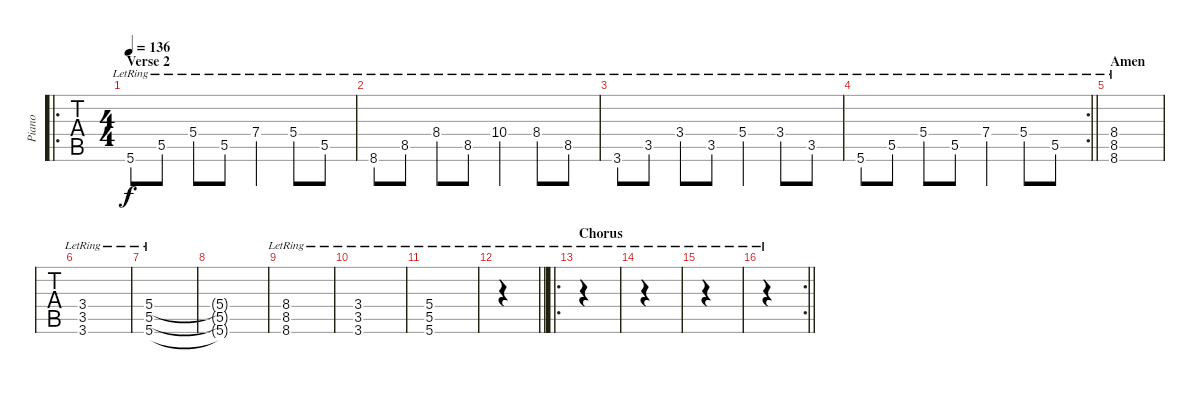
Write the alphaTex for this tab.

\track ("Piano" "Piano") {instrument brightacousticpiano}
\staff {tabs}
\tuning (E4 B3 G3 D3 A2 D2) {hide}
\ro
\ts (4 4)
\section ("" "Verse 2")
\tempo 136
\clef g2
\ks c
5.6{lr}.8{dy f} 5.5{lr}.8 5.4{lr}.8 5.5{lr}.8 7.4{lr}.4 5.4{lr}.8 5.5{lr}.8 |
8.6{lr}.8 8.5{lr}.8 8.4{lr}.8 8.5{lr}.8 10.4{lr}.4 8.4{lr}.8 8.5{lr}.8 |
3.6{lr}.8 3.5{lr}.8 3.4{lr}.8 3.5{lr}.8 5.4{lr}.4 3.4{lr}.8 3.5{lr}.8 |
\rc 2
\barLineRight lightlight
5.6{lr}.8 5.5{lr}.8 5.4{lr}.8 5.5{lr}.8 7.4{lr}.4 5.4{lr}.8{beam Down} 5.5{lr}.8{beam Down} |
\section ("" "Amen")
(8.4{lr} 8.5 8.6{lr}).1 |
(3.4{lr} 3.5{lr} 3.6{lr}).1 |
(5.4{lr} 5.5 5.6{lr}).1 |
(5.4{t} 5.5{t} 5.6{t}).1 |
(8.4{lr} 8.5 8.6{lr}).1 |
(3.4{lr} 3.5{lr} 3.6{lr}).1 |
(5.4{lr} 5.5 5.6{lr}).1 |
\barLineRight lightlight
|
\ro
\section ("" "Chorus")
|
|
|
\rc 2
\barLineRight lightlight
